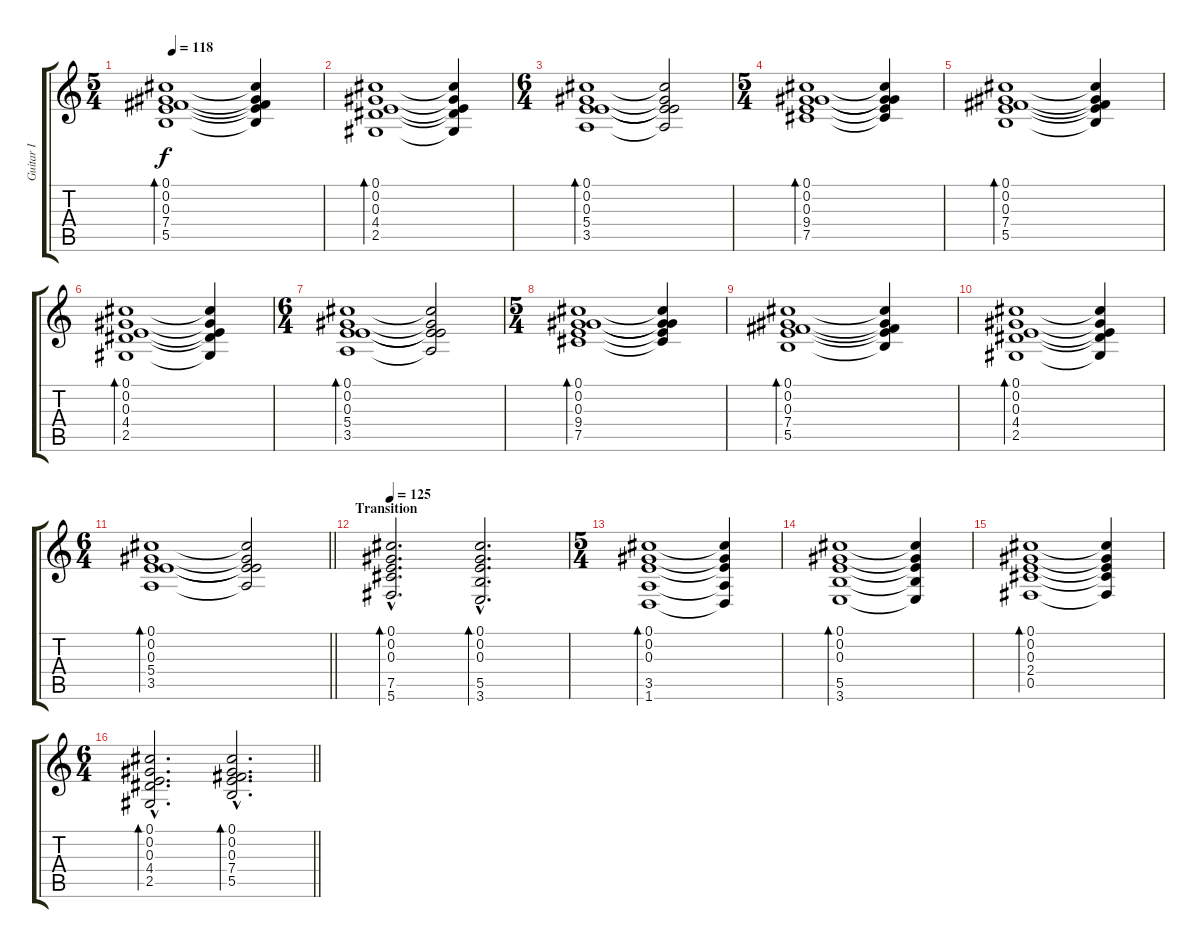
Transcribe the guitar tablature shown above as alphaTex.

\track ("Guitar I" "Guitar I") {instrument distortionguitar}
\staff {score tabs}
\tuning (Db4 Ab3 E3 B2 Gb2 Db2) {hide}
\ts (5 4)
\tempo 118
\clef g2
\ks c
(0.1 0.2 0.3 7.4 5.5).1{bd 120 dy f} (0.1{t} 0.2{t} 0.3{t} 7.4{t} 5.5{t}).4 |
(0.1 0.2 0.3 4.4 2.5).1{bd 120} (0.1{t} 0.2{t} 0.3{t} 4.4{t} 2.5{t}).4 |
\ts (6 4)
(0.1 0.2 0.3 5.4 3.5).1{bd 120} (0.1{t} 0.2{t} 0.3{t} 5.4{t} 3.5{t}).2 |
\ts (5 4)
(0.1 0.2 0.3 9.4 7.5).1{bd 120} (0.1{t} 0.2{t} 0.3{t} 9.4{t} 7.5{t}).4 |
(0.1 0.2 0.3 7.4 5.5).1{bd 120} (0.1{t} 0.2{t} 0.3{t} 7.4{t} 5.5{t}).4 |
(0.1 0.2 0.3 4.4 2.5).1{bd 120} (0.1{t} 0.2{t} 0.3{t} 4.4{t} 2.5{t}).4 |
\ts (6 4)
(0.1 0.2 0.3 5.4 3.5).1{bd 120} (0.1{t} 0.2{t} 0.3{t} 5.4{t} 3.5{t}).2 |
\ts (5 4)
(0.1 0.2 0.3 9.4 7.5).1{bd 120} (0.1{t} 0.2{t} 0.3{t} 9.4{t} 7.5{t}).4 |
(0.1 0.2 0.3 7.4 5.5).1{bd 120} (0.1{t} 0.2{t} 0.3{t} 7.4{t} 5.5{t}).4 |
(0.1 0.2 0.3 4.4 2.5).1{bd 120} (0.1{t} 0.2{t} 0.3{t} 4.4{t} 2.5{t}).4 |
\ts (6 4)
\barLineRight lightlight
(0.1 0.2 0.3 5.4 3.5).1{bd 120} (0.1{t} 0.2{t} 0.3{t} 5.4{t} 3.5{t}).2 |
\section ("" "Transition")
\tempo 125
(0.1{hac} 0.2{hac} 0.3{hac} 7.5{hac} 5.6{hac}).2{d bd 120} (0.1{hac} 0.2{hac} 0.3{hac} 5.5{hac} 3.6{hac}).2{d bd 120} |
\ts (5 4)
(0.1 0.2 0.3 3.5 1.6).1{bd 120} (0.1{t} 0.2{t} 0.3{t} 3.5{t} 1.6{t}).4 |
(0.1 0.2 0.3 5.5 3.6).1{bd 120} (0.1{t} 0.2{t} 0.3{t} 5.5{t} 3.6{t}).4 |
(0.1 0.2 0.3 2.4 0.5).1{bd 120} (0.1{t} 0.2{t} 0.3{t} 2.4{t} 0.5{t}).4 |
\ts (6 4)
\barLineRight lightlight
(0.1{hac} 0.2{hac} 0.3{hac} 4.4{hac} 2.5{hac}).2{d bd 120} (0.1{hac} 0.2{hac} 0.3{hac} 7.4{hac} 5.5{hac}).2{d bd 120}
